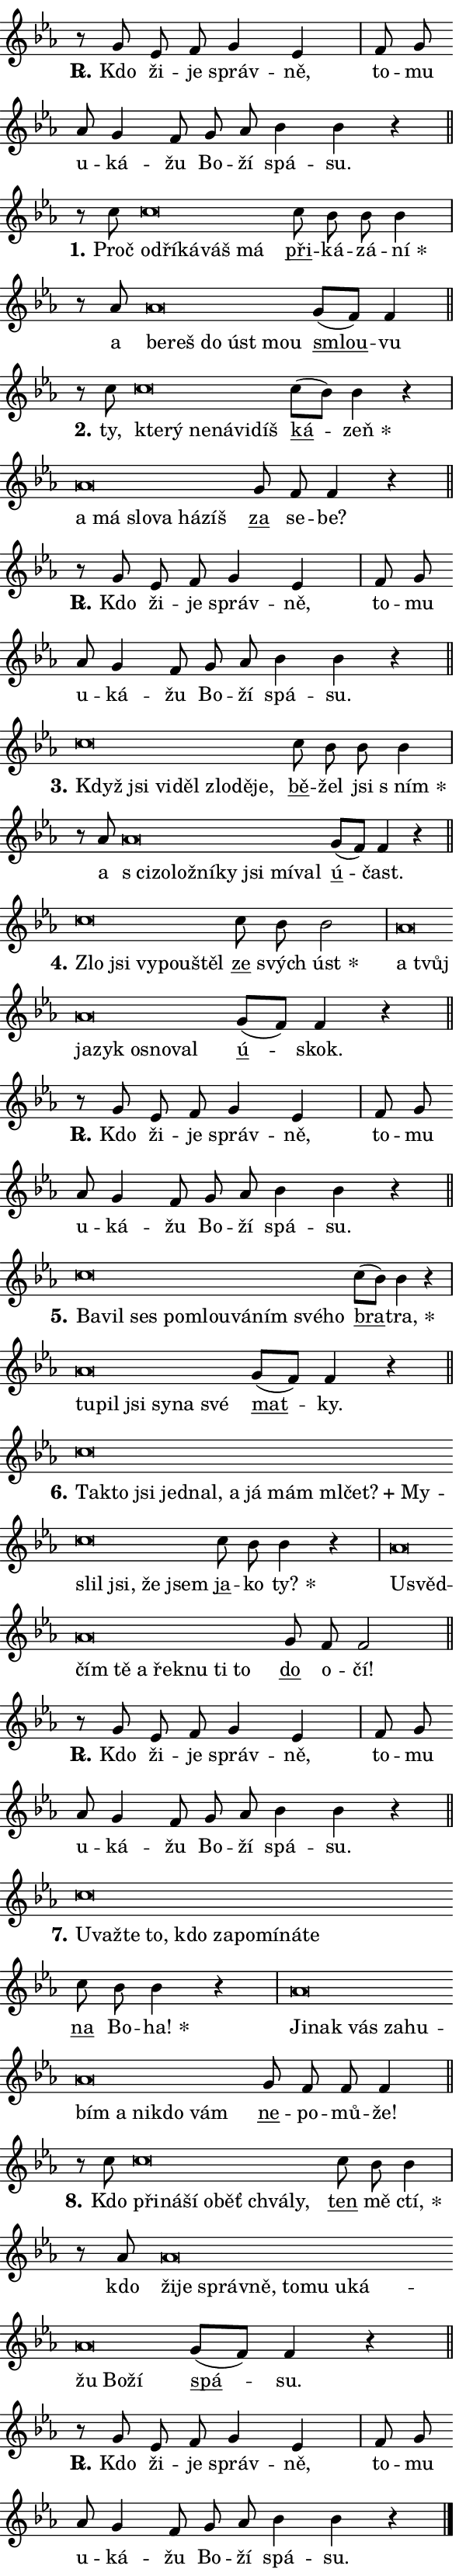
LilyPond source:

\version "2.24.0"
\header { tagline = "" }
\paper {
  indent = 0\cm
  top-margin = 0\cm
  right-margin = 0.13\cm % to fit lyric hyphens
  bottom-margin = 0\cm
  left-margin = 0\cm
  paper-width = 10\cm
  page-breaking = #ly:one-page-breaking
  system-system-spacing.basic-distance = #11
  score-system-spacing.basic-distance = #11
  ragged-last = ##f
}


%% Author: Thomas Morley
%% https://lists.gnu.org/archive/html/lilypond-user/2020-05/msg00002.html
#(define (line-position grob)
"Returns position of @var[grob} in current system:
   @code{'start}, if at first time-step
   @code{'end}, if at last time-step
   @code{'middle} otherwise
"
  (let* ((col (ly:item-get-column grob))
         (ln (ly:grob-object col 'left-neighbor))
         (rn (ly:grob-object col 'right-neighbor))
         (col-to-check-left (if (ly:grob? ln) ln col))
         (col-to-check-right (if (ly:grob? rn) rn col))
         (break-dir-left
           (and
             (ly:grob-property col-to-check-left 'non-musical #f)
             (ly:item-break-dir col-to-check-left)))
         (break-dir-right
           (and
             (ly:grob-property col-to-check-right 'non-musical #f)
             (ly:item-break-dir col-to-check-right))))
        (cond ((eqv? 1 break-dir-left) 'start)
              ((eqv? -1 break-dir-right) 'end)
              (else 'middle))))

#(define (tranparent-at-line-position vctor)
  (lambda (grob)
  "Relying on @code{line-position} select the relevant enry from @var{vctor}.
Used to determine transparency,"
    (case (line-position grob)
      ((end) (not (vector-ref vctor 0)))
      ((middle) (not (vector-ref vctor 1)))
      ((start) (not (vector-ref vctor 2))))))

noteHeadBreakVisibility =
#(define-music-function (break-visibility)(vector?)
"Makes @code{NoteHead}s transparent relying on @var{break-visibility}"
#{
  \override NoteHead.transparent =
    #(tranparent-at-line-position break-visibility)
#})

#(define delete-ledgers-for-transparent-note-heads
  (lambda (grob)
    "Reads whether a @code{NoteHead} is transparent.
If so this @code{NoteHead} is removed from @code{'note-heads} from
@var{grob}, which is supposed to be @code{LedgerLineSpanner}.
As a result ledgers are not printed for this @code{NoteHead}"
    (let* ((nhds-array (ly:grob-object grob 'note-heads))
           (nhds-list
             (if (ly:grob-array? nhds-array)
                 (ly:grob-array->list nhds-array)
                 '()))
           ;; Relies on the transparent-property being done before
           ;; Staff.LedgerLineSpanner.after-line-breaking is executed.
           ;; This is fragile ...
           (to-keep
             (remove
               (lambda (nhd)
                 (ly:grob-property nhd 'transparent #f))
               nhds-list)))
      ;; TODO find a better method to iterate over grob-arrays, similiar
      ;; to filter/remove etc for lists
      ;; For now rebuilt from scratch
      (set! (ly:grob-object grob 'note-heads)  '())
      (for-each
        (lambda (nhd)
          (ly:pointer-group-interface::add-grob grob 'note-heads nhd))
        to-keep))))

squashNotes = {
  \override NoteHead.X-extent = #'(-0.2 . 0.2)
  \override NoteHead.Y-extent = #'(-0.75 . 0)
  \override NoteHead.stencil =
    #(lambda (grob)
       (let ((pos (ly:grob-property grob 'staff-position)))
         (begin
           (if (< pos -7) (display "ERROR: Lower brevis then expected\n") (display ""))
           (if (<= pos -6) ly:text-interface::print ly:note-head::print))))
}
unSquashNotes = {
  \revert NoteHead.X-extent
  \revert NoteHead.Y-extent
  \revert NoteHead.stencil
}

hideNotes = \noteHeadBreakVisibility #begin-of-line-visible
unHideNotes = \noteHeadBreakVisibility #all-visible

% work-around for resetting accidentals
% https://lilypond.org/doc/v2.23/Documentation/notation/displaying-rhythms#unmetered-music
cadenzaMeasure = {
  \cadenzaOff
  \partial 1024 s1024
  \cadenzaOn
}

#(define-markup-command (accent layout props text) (markup?)
  "Underline accented syllable"
  (interpret-markup layout props
    #{\markup \override #'(offset . 4.3) \underline { #text }#}))

responsum = \markup \concat {
  "R" \hspace #-1.05 \path #0.1 #'((moveto 0 0.07) (lineto 0.9 0.8)) \hspace #0.05 "."
}

spaceSize = #0.6828661417322834 % exact space size for TeX Gyre Schola

\layout {
  \context {
    \Staff
    \remove "Time_signature_engraver"
    \override LedgerLineSpanner.after-line-breaking = #delete-ledgers-for-transparent-note-heads
  }
  \context {
    \Lyrics {
      \override LyricSpace.minimum-distance = \spaceSize
      \override LyricText.font-name = #"TeX Gyre Schola"
      \override LyricText.font-size = 1
      \override StanzaNumber.font-name = #"TeX Gyre Schola Bold"
      \override StanzaNumber.font-size = 1
    }
  }
  \context {
    \Score 
    \override NoteHead.text =
      #(lambda (grob) 
        (let ((pos (ly:grob-property grob 'staff-position)))
          #{\markup {
            \combine
              \halign #-0.55 \raise #(if (= pos -6) 0 0.5) \override #'(thickness . 2) \draw-line #'(3.2 . 0)
              \musicglyph "noteheads.sM1"
          }#}))
  }
}

% magnetic-lyrics.ily
%
%   written by
%     Jean Abou Samra <jean@abou-samra.fr>
%     Werner Lemberg <wl@gnu.org>
%
%   adapted by
%     Jiri Hon <jiri.hon@gmail.com>
%
% Version 2022-Apr-15

% https://www.mail-archive.com/lilypond-user@gnu.org/msg149350.html

#(define (Left_hyphen_pointer_engraver context)
   "Collect syllable-hyphen-syllable occurrences in lyrics and store
them in properties.  This engraver only looks to the left.  For
example, if the lyrics input is @code{foo -- bar}, it does the
following.

@itemize @bullet
@item
Set the @code{text} property of the @code{LyricHyphen} grob between
@q{foo} and @q{bar} to @code{foo}.

@item
Set the @code{left-hyphen} property of the @code{LyricText} grob with
text @q{foo} to the @code{LyricHyphen} grob between @q{foo} and
@q{bar}.
@end itemize

Use this auxiliary engraver in combination with the
@code{lyric-@/text::@/apply-@/magnetic-@/offset!} hook."
   (let ((hyphen #f)
         (text #f))
     (make-engraver
      (acknowledgers
       ((lyric-syllable-interface engraver grob source-engraver)
        (set! text grob)))
      (end-acknowledgers
       ((lyric-hyphen-interface engraver grob source-engraver)
        ;(when (not (grob::has-interface grob 'lyric-space-interface))
          (set! hyphen grob)));)
      ((stop-translation-timestep engraver)
       (when (and text hyphen)
         (ly:grob-set-object! text 'left-hyphen hyphen))
       (set! text #f)
       (set! hyphen #f)))))

#(define (lyric-text::apply-magnetic-offset! grob)
   "If the space between two syllables is less than the value in
property @code{LyricText@/.details@/.squash-threshold}, move the right
syllable to the left so that it gets concatenated with the left
syllable.

Use this function as a hook for
@code{LyricText@/.after-@/line-@/breaking} if the
@code{Left_@/hyphen_@/pointer_@/engraver} is active."
   (let ((hyphen (ly:grob-object grob 'left-hyphen #f)))
     (when hyphen
       (let ((left-text (ly:spanner-bound hyphen LEFT)))
         (when (grob::has-interface left-text 'lyric-syllable-interface)
           (let* ((common (ly:grob-common-refpoint grob left-text X))
                  (this-x-ext (ly:grob-extent grob common X))
                  (left-x-ext
                   (begin
                     ;; Trigger magnetism for left-text.
                     (ly:grob-property left-text 'after-line-breaking)
                     (ly:grob-extent left-text common X)))
                  ;; `delta` is the gap width between two syllables.
                  (delta (- (interval-start this-x-ext)
                            (interval-end left-x-ext)))
                  (details (ly:grob-property grob 'details))
                  (threshold (assoc-get 'squash-threshold details 0.2)))
             (when (< delta threshold)
               (let* (;; We have to manipulate the input text so that
                      ;; ligatures crossing syllable boundaries are not
                      ;; disabled.  For languages based on the Latin
                      ;; script this is essentially a beautification.
                      ;; However, for non-Western scripts it can be a
                      ;; necessity.
                      (lt (ly:grob-property left-text 'text))
                      (rt (ly:grob-property grob 'text))
                      (is-space (grob::has-interface hyphen 'lyric-space-interface))
                      (space (if is-space " " ""))
                      (extra-delta (if is-space spaceSize 0))
                      ;; Append new syllable.
                      (ltrt-space (if (and (string? lt) (string? rt))
                                (string-append lt space rt)
                                (make-concat-markup (list lt space rt))))
                      ;; Right-align `ltrt` to the right side.
                      (ltrt-space-markup (grob-interpret-markup
                               grob
                               (make-translate-markup
                                (cons (interval-length this-x-ext) 0)
                                (make-right-align-markup ltrt-space)))))
                 (begin
                   ;; Don't print `left-text`.
                   (ly:grob-set-property! left-text 'stencil #f)
                   ;; Set text and stencil (which holds all collected
                   ;; syllables so far) and shift it to the left.
                   (ly:grob-set-property! grob 'text ltrt-space)
                   (ly:grob-set-property! grob 'stencil ltrt-space-markup)
                   (ly:grob-translate-axis! grob (- (- delta extra-delta)) X))))))))))


#(define (lyric-hyphen::displace-bounds-first grob)
   ;; Make very sure this callback isn't triggered too early.
   (let ((left (ly:spanner-bound grob LEFT))
         (right (ly:spanner-bound grob RIGHT)))
     (ly:grob-property left 'after-line-breaking)
     (ly:grob-property right 'after-line-breaking)
     (ly:lyric-hyphen::print grob)))

squashThreshold = #0.4

\layout {
  \context {
    \Lyrics
    \consists #Left_hyphen_pointer_engraver
    \override LyricText.after-line-breaking =
      #lyric-text::apply-magnetic-offset!
    \override LyricHyphen.stencil = #lyric-hyphen::displace-bounds-first
    \override LyricText.details.squash-threshold = \squashThreshold
    \override LyricHyphen.minimum-distance = 0
    \override LyricHyphen.minimum-length = \squashThreshold
  }
}

squashText = \override LyricText.details.squash-threshold = 9999
unSquashText = \override LyricText.details.squash-threshold = \squashThreshold

leftText = \override LyricText.self-alignment-X = #LEFT
unLeftText = \revert LyricText.self-alignment-X

starOffset = #(lambda (grob) 
                (let ((x_offset (ly:self-alignment-interface::aligned-on-x-parent grob)))
                  (if (= x_offset 0) 0 (+ x_offset 1.2))))

star = #(define-music-function (syllable)(string?)
"Append star separator at the end of a syllable"
#{
  \once \override LyricText.X-offset = #starOffset
  \lyricmode { \markup {
    #syllable
    \override #'((font-name . "TeX Gyre Schola Bold")) \hspace #0.2 \lower #0.65 \larger "*"
  } }
#})

starAccent = #(define-music-function (syllable)(string?)
"Append star separator at the end of a syllable and make accent"
#{
  \once \override LyricText.X-offset = #starOffset
  \lyricmode { \markup {
    \accent #syllable
    \override #'((font-name . "TeX Gyre Schola Bold")) \hspace #0.2 \lower #0.65 \larger "*"
  } }
#})

breath = #(define-music-function (syllable)(string?)
"Append breathing indicator at the end of a syllable"
#{
  \lyricmode { \markup { #syllable "+" } }
#})

optionalBreath = #(define-music-function (syllable)(string?)
"Append optional breathing indicator at the end of a syllable"
#{
  \lyricmode { \markup { #syllable "(+)" } }
#})


\score {
    <<
        \new Voice = "melody" { \cadenzaOn \key es \major \relative { r8 g' es f g4 es \cadenzaMeasure \bar "|" f8 g \bar "" as g4 f8 \bar "" g as \bar "" bes4 bes r \cadenzaMeasure \bar "||" \break } }
        \new Lyrics \lyricsto "melody" { \lyricmode { \set stanza = \responsum
Kdo ži -- je správ -- ně, to -- mu u -- ká -- žu Bo -- ží spá -- su. } }
    >>
    \layout {}
}

\score {
    <<
        \new Voice = "melody" { \cadenzaOn \key es \major \relative { r8 c''8 \squashNotes c\breve*1/16 \hideNotes \breve*1/16 \bar "" \breve*1/16 \bar "" \breve*1/16 \breve*1/16 \bar "" \unHideNotes \unSquashNotes \bar "" c8 bes bes bes4 \cadenzaMeasure \bar "|" r8 as8 \squashNotes as\breve*1/16 \hideNotes \breve*1/16 \bar "" \breve*1/16 \bar "" \breve*1/16 \breve*1/16 \bar "" \unHideNotes \unSquashNotes \bar "" g8[( f)] f4 \cadenzaMeasure \bar "||" \break } }
        \new Lyrics \lyricsto "melody" { \lyricmode { \set stanza = "1."
Proč \leftText od -- \squashText ří -- ká -- váš má \unLeftText \unSquashText \markup \accent při -- ká -- zá -- \star ní a \leftText be -- \squashText reš do úst mou \unLeftText \unSquashText \markup \accent smlou -- vu } }
    >>
    \layout {}
}

\score {
    <<
        \new Voice = "melody" { \cadenzaOn \key es \major \relative { r8 c''8 \squashNotes c\breve*1/16 \hideNotes \breve*1/16 \bar "" \breve*1/16 \bar "" \breve*1/16 \bar "" \breve*1/16 \breve*1/16 \bar "" \unHideNotes \unSquashNotes \bar "" c8[( bes)] bes4 r \cadenzaMeasure \bar "|" \squashNotes as\breve*1/16 \hideNotes \breve*1/16 \bar "" \breve*1/16 \bar "" \breve*1/16 \bar "" \breve*1/16 \breve*1/16 \bar "" \unHideNotes \unSquashNotes \bar "" g8 f f4 r \cadenzaMeasure \bar "||" \break } }
        \new Lyrics \lyricsto "melody" { \lyricmode { \set stanza = "2."
ty, \leftText kte -- \squashText rý ne -- ná -- vi -- díš \unLeftText \unSquashText \markup \accent ká -- \star zeň \leftText a \squashText má slo -- va há -- zíš \unLeftText \unSquashText \markup \accent za se -- be? } }
    >>
    \layout {}
}

\score {
    <<
        \new Voice = "melody" { \cadenzaOn \key es \major \relative { r8 g' es f g4 es \cadenzaMeasure \bar "|" f8 g \bar "" as g4 f8 \bar "" g as \bar "" bes4 bes r \cadenzaMeasure \bar "||" \break } }
        \new Lyrics \lyricsto "melody" { \lyricmode { \set stanza = \responsum
Kdo ži -- je správ -- ně, to -- mu u -- ká -- žu Bo -- ží spá -- su. } }
    >>
    \layout {}
}

\score {
    <<
        \new Voice = "melody" { \cadenzaOn \key es \major \relative { \squashNotes c''\breve*1/16 \hideNotes \breve*1/16 \bar "" \breve*1/16 \bar "" \breve*1/16 \bar "" \breve*1/16 \bar "" \breve*1/16 \breve*1/16 \bar "" \unHideNotes \unSquashNotes \bar "" c8 bes bes bes4 \cadenzaMeasure \bar "|" r8 as8 \squashNotes as\breve*1/16 \hideNotes \breve*1/16 \bar "" \breve*1/16 \bar "" \breve*1/16 \bar "" \breve*1/16 \bar "" \breve*1/16 \bar "" \breve*1/16 \breve*1/16 \bar "" \unHideNotes \unSquashNotes \bar "" g8[( f)] f4 r \cadenzaMeasure \bar "||" \break } }
        \new Lyrics \lyricsto "melody" { \lyricmode { \set stanza = "3."
\leftText Když \squashText jsi vi -- děl zlo -- dě -- je, \unLeftText \unSquashText \markup \accent bě -- žel jsi \star "s ním" a \leftText "s ci" -- \squashText zo -- lož -- ní -- ky jsi mí -- val \unLeftText \unSquashText \markup \accent ú -- čast. } }
    >>
    \layout {}
}

\score {
    <<
        \new Voice = "melody" { \cadenzaOn \key es \major \relative { \squashNotes c''\breve*1/16 \hideNotes \breve*1/16 \bar "" \breve*1/16 \bar "" \breve*1/16 \breve*1/16 \bar "" \unHideNotes \unSquashNotes \bar "" c8 bes bes2 \cadenzaMeasure \bar "|" \squashNotes as\breve*1/16 \hideNotes \breve*1/16 \bar "" \breve*1/16 \bar "" \breve*1/16 \bar "" \breve*1/16 \bar "" \breve*1/16 \breve*1/16 \bar "" \unHideNotes \unSquashNotes \bar "" g8[( f)] f4 r \cadenzaMeasure \bar "||" \break } }
        \new Lyrics \lyricsto "melody" { \lyricmode { \set stanza = "4."
\leftText Zlo \squashText jsi vy -- pou -- štěl \unLeftText \unSquashText \markup \accent ze svých \star úst \leftText a \squashText tvůj ja -- zyk os -- no -- val \unLeftText \unSquashText \markup \accent ú -- skok. } }
    >>
    \layout {}
}

\score {
    <<
        \new Voice = "melody" { \cadenzaOn \key es \major \relative { r8 g' es f g4 es \cadenzaMeasure \bar "|" f8 g \bar "" as g4 f8 \bar "" g as \bar "" bes4 bes r \cadenzaMeasure \bar "||" \break } }
        \new Lyrics \lyricsto "melody" { \lyricmode { \set stanza = \responsum
Kdo ži -- je správ -- ně, to -- mu u -- ká -- žu Bo -- ží spá -- su. } }
    >>
    \layout {}
}

\score {
    <<
        \new Voice = "melody" { \cadenzaOn \key es \major \relative { \squashNotes c''\breve*1/16 \hideNotes \breve*1/16 \bar "" \breve*1/16 \bar "" \breve*1/16 \bar "" \breve*1/16 \bar "" \breve*1/16 \bar "" \breve*1/16 \bar "" \breve*1/16 \breve*1/16 \bar "" \unHideNotes \unSquashNotes \bar "" c8[( bes)] bes4 r \cadenzaMeasure \bar "|" \squashNotes as\breve*1/16 \hideNotes \breve*1/16 \bar "" \breve*1/16 \bar "" \breve*1/16 \bar "" \breve*1/16 \breve*1/16 \bar "" \unHideNotes \unSquashNotes \bar "" g8[( f)] f4 r \cadenzaMeasure \bar "||" \break } }
        \new Lyrics \lyricsto "melody" { \lyricmode { \set stanza = "5."
\leftText Ba -- \squashText vil ses po -- mlou -- vá -- ním své -- ho \unLeftText \unSquashText \markup \accent bra -- \star tra, \leftText tu -- \squashText pil jsi sy -- na své \unLeftText \unSquashText \markup \accent mat -- ky. } }
    >>
    \layout {}
}

\score {
    <<
        \new Voice = "melody" { \cadenzaOn \key es \major \relative { \squashNotes c''\breve*1/16 \hideNotes \breve*1/16 \bar "" \breve*1/16 \bar "" \breve*1/16 \bar "" \breve*1/16 \bar "" \breve*1/16 \bar "" \breve*1/16 \bar "" \breve*1/16 \bar "" \breve*1/16 \bar "" \breve*1/16 \bar "" \breve*1/16 \bar "" \breve*1/16 \bar "" \breve*1/16 \bar "" \breve*1/16 \breve*1/16 \bar "" \unHideNotes \unSquashNotes \bar "" c8 bes bes4 r \cadenzaMeasure \bar "|" \squashNotes as\breve*1/16 \hideNotes \breve*1/16 \bar "" \breve*1/16 \bar "" \breve*1/16 \bar "" \breve*1/16 \bar "" \breve*1/16 \bar "" \breve*1/16 \bar "" \breve*1/16 \breve*1/16 \bar "" \unHideNotes \unSquashNotes \bar "" g8 f f2 \cadenzaMeasure \bar "||" \break } }
        \new Lyrics \lyricsto "melody" { \lyricmode { \set stanza = "6."
\leftText Tak -- \squashText to jsi jed -- nal, a já mám ml -- \breath "čet?" My -- slil jsi, že jsem \unLeftText \unSquashText \markup \accent ja -- ko \star ty? \leftText U -- \squashText svěd -- čím tě a řek -- nu ti to \unLeftText \unSquashText \markup \accent do o -- čí! } }
    >>
    \layout {}
}

\score {
    <<
        \new Voice = "melody" { \cadenzaOn \key es \major \relative { r8 g' es f g4 es \cadenzaMeasure \bar "|" f8 g \bar "" as g4 f8 \bar "" g as \bar "" bes4 bes r \cadenzaMeasure \bar "||" \break } }
        \new Lyrics \lyricsto "melody" { \lyricmode { \set stanza = \responsum
Kdo ži -- je správ -- ně, to -- mu u -- ká -- žu Bo -- ží spá -- su. } }
    >>
    \layout {}
}

\score {
    <<
        \new Voice = "melody" { \cadenzaOn \key es \major \relative { \squashNotes c''\breve*1/16 \hideNotes \breve*1/16 \bar "" \breve*1/16 \bar "" \breve*1/16 \bar "" \breve*1/16 \bar "" \breve*1/16 \bar "" \breve*1/16 \bar "" \breve*1/16 \bar "" \breve*1/16 \breve*1/16 \bar "" \unHideNotes \unSquashNotes \bar "" c8 bes bes4 r \cadenzaMeasure \bar "|" \squashNotes as\breve*1/16 \hideNotes \breve*1/16 \bar "" \breve*1/16 \bar "" \breve*1/16 \bar "" \breve*1/16 \bar "" \breve*1/16 \bar "" \breve*1/16 \bar "" \breve*1/16 \bar "" \breve*1/16 \breve*1/16 \bar "" \unHideNotes \unSquashNotes \bar "" g8 f f f4 \cadenzaMeasure \bar "||" \break } }
        \new Lyrics \lyricsto "melody" { \lyricmode { \set stanza = "7."
\leftText U -- \squashText važ -- te to, kdo za -- po -- mí -- ná -- te \unLeftText \unSquashText \markup \accent na Bo -- \star ha! \leftText Ji -- \squashText nak vás za -- hu -- bím a ni -- kdo vám \unLeftText \unSquashText \markup \accent ne -- po -- mů -- že! } }
    >>
    \layout {}
}

\score {
    <<
        \new Voice = "melody" { \cadenzaOn \key es \major \relative { r8 c''8 \squashNotes c\breve*1/16 \hideNotes \breve*1/16 \bar "" \breve*1/16 \bar "" \breve*1/16 \bar "" \breve*1/16 \bar "" \breve*1/16 \breve*1/16 \bar "" \unHideNotes \unSquashNotes \bar "" c8 bes bes4 \cadenzaMeasure \bar "|" r8 as8 \squashNotes as\breve*1/16 \hideNotes \breve*1/16 \bar "" \breve*1/16 \bar "" \breve*1/16 \bar "" \breve*1/16 \bar "" \breve*1/16 \bar "" \breve*1/16 \bar "" \breve*1/16 \bar "" \breve*1/16 \bar "" \breve*1/16 \breve*1/16 \bar "" \unHideNotes \unSquashNotes \bar "" g8[( f)] f4 r \cadenzaMeasure \bar "||" \break } }
        \new Lyrics \lyricsto "melody" { \lyricmode { \set stanza = "8."
Kdo \leftText při -- \squashText ná -- ší o -- běť chvá -- ly, \unLeftText \unSquashText \markup \accent ten mě \star ctí, kdo \leftText ži -- \squashText je správ -- ně, to -- mu u -- ká -- žu Bo -- ží \unLeftText \unSquashText \markup \accent spá -- su. } }
    >>
    \layout {}
}

\score {
    <<
        \new Voice = "melody" { \cadenzaOn \key es \major \relative { r8 g' es f g4 es \cadenzaMeasure \bar "|" f8 g \bar "" as g4 f8 \bar "" g as \bar "" bes4 bes r \cadenzaMeasure \bar "||" \break } \bar "|." }
        \new Lyrics \lyricsto "melody" { \lyricmode { \set stanza = \responsum
Kdo ži -- je správ -- ně, to -- mu u -- ká -- žu Bo -- ží spá -- su. } }
    >>
    \layout {}
}
